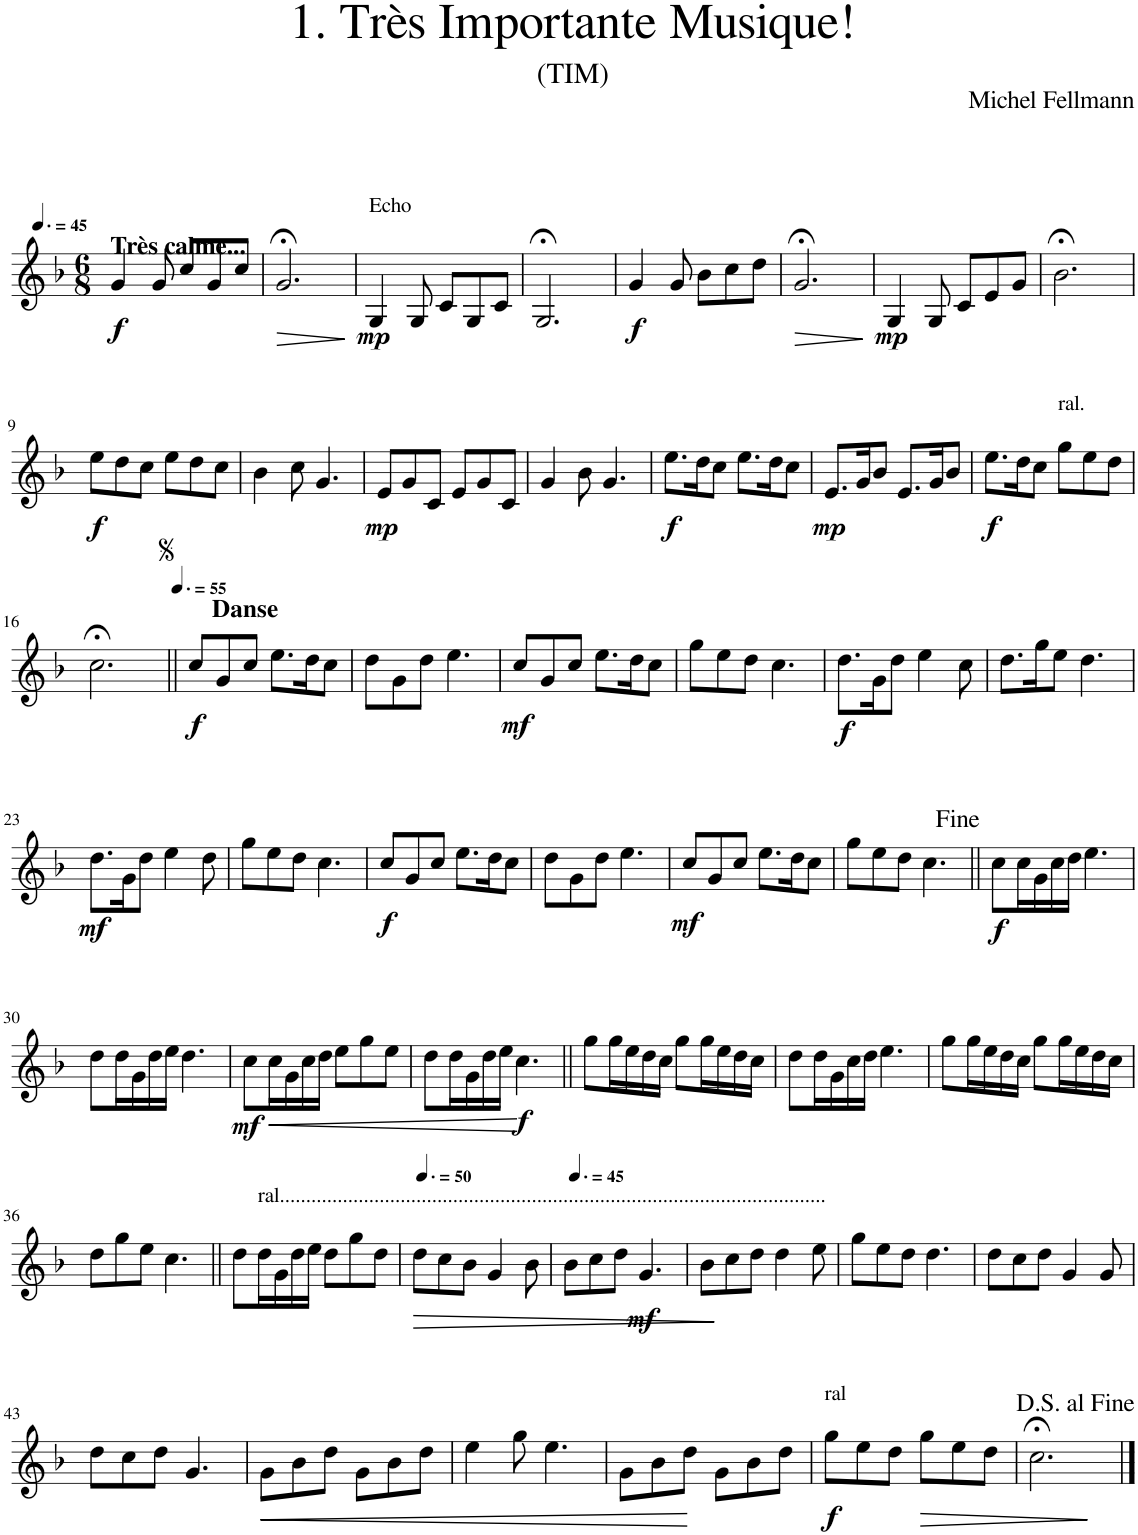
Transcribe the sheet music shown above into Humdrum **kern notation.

**kern	**dynam
*part1	*part1
*staff1	*staff1
*I"Cor en Fa	*
*I'Cor Fa	*
*clefG2	*
*Trd4c7	*
*k[b-]	*
*M6/8	*
*MM68	*
=1	=1
!LO:TX:a:B:t=Très calme...	!
!	!LO:DY:b
4g/	f
8g/	.
8cc/L	.
8g/	.
8cc/J	.
=2	=2
!	!LO:HP:b
2.g;</	>
.	]
=3	=3
!LO:TX:a:t=Echo	!
!	!LO:DY:b
4G/	mp
8G/	.
8c/L	.
8G/	.
8c/J	.
=4	=4
2.G;</	.
=5	=5
!	!LO:DY:b
4g/	f
8g/	.
8b-\L	.
8cc\	.
8dd\J	.
=6	=6
!	!LO:HP:b
2.g;</	>
.	]
=7	=7
!	!LO:DY:b
4G/	mp
8G/	.
8c/L	.
8e/	.
8g/J	.
=8	=8
2.b-;<\	.
!!LO:LB:g=z
=9	=9
!	!LO:DY:b
8ee\L	f
8dd\	.
8cc\J	.
8ee\L	.
8dd\	.
8cc\J	.
=10	=10
4b-\	.
8cc\	.
4.g/	.
=11	=11
!	!LO:DY:b
8e/L	mp
8g/	.
8c/J	.
8e/L	.
8g/	.
8c/J	.
=12	=12
4g/	.
8b-\	.
4.g/	.
=13	=13
!	!LO:DY:b
8.ee\L	f
16dd\K	.
8cc\J	.
8.ee\L	.
16dd\K	.
8cc\J	.
=14	=14
!	!LO:DY:b
8.e/L	mp
16g/K	.
8b-/J	.
8.e/L	.
16g/K	.
8b-/J	.
=15	=15
!	!LO:DY:b
8.ee\L	f
16dd\K	.
8cc\J	.
!LO:TX:a:t=ral.	!
8gg\L	.
8ee\	.
8dd\J	.
!!LO:LB:g=z
=16	=16
2.cc;<\	.
=17||	=17||
*MM83	*
!LO:TX:a:B:t=Danse	!
!	!LO:DY:b
8cc/L	f
8g/	.
8cc/J	.
8.ee\L	.
16dd\K	.
8cc\J	.
=18	=18
8dd\L	.
8g\	.
8dd\J	.
4.ee\	.
=19	=19
!	!LO:DY:b
8cc/L	mf
8g/	.
8cc/J	.
8.ee\L	.
16dd\K	.
8cc\J	.
=20	=20
8gg\L	.
8ee\	.
8dd\J	.
4.cc\	.
=21	=21
!	!LO:DY:b
8.dd\L	f
16g\K	.
8dd\J	.
4ee\	.
8cc\	.
=22	=22
8.dd\L	.
16gg\K	.
8ee\J	.
4.dd\	.
!!LO:LB:g=z
=23	=23
!	!LO:DY:b
8.dd\L	mf
16g\K	.
8dd\J	.
4ee\	.
8dd\	.
=24	=24
8gg\L	.
8ee\	.
8dd\J	.
4.cc\	.
=25	=25
!	!LO:DY:b
8cc/L	f
8g/	.
8cc/J	.
8.ee\L	.
16dd\K	.
8cc\J	.
=26	=26
8dd\L	.
8g\	.
8dd\J	.
4.ee\	.
=27	=27
!	!LO:DY:b
8cc/L	mf
8g/	.
8cc/J	.
8.ee\L	.
16dd\K	.
8cc\J	.
=28	=28
8gg\L	.
8ee\	.
8dd\J	.
4.cc\	.
=29||	=29||
!	!LO:DY:b
8cc\L	f
16cc\L	.
16g\	.
16cc\	.
16dd\JJ	.
4.ee\	.
!!LO:LB:g=z
=30	=30
8dd\L	.
16dd\L	.
16g\	.
16dd\	.
16ee\JJ	.
4.dd\	.
=31	=31
!	!LO:DY:b
8cc\L	mf
!	!LO:HP:b
16cc\L	<
16g\	.
16cc\	.
16dd\JJ	.
8ee\L	.
8gg\	.
8ee\J	.
.	[
=32	=32
8dd\L	.
16dd\L	.
16g\	.
16dd\	.
16ee\JJ	.
!	!LO:DY:b
4.cc\	f
=33||	=33||
8gg\L	.
16gg\L	.
16ee\	.
16dd\	.
16cc\JJ	.
8gg\L	.
16gg\L	.
16ee\	.
16dd\	.
16cc\JJ	.
=34	=34
8dd\L	.
16dd\L	.
16g\	.
16cc\	.
16dd\JJ	.
4.ee\	.
=35	=35
8gg\L	.
16gg\L	.
16ee\	.
16dd\	.
16cc\JJ	.
8gg\L	.
16gg\L	.
16ee\	.
16dd\	.
16cc\JJ	.
!!LO:LB:g=z
=36	=36
8dd\L	.
8gg\	.
8ee\J	.
4.cc\	.
=37||	=37||
8dd\L	.
!LO:TX:a:t=ral........................................................................................................	!
16dd\L	.
16g\	.
16dd\	.
16ee\JJ	.
8dd\L	.
8gg\	.
8dd\J	.
=38	=38
*MM75	*
!	!LO:HP:b
8dd\L	>
8cc\	.
8b-\J	.
4g/	.
8b-\	.
.	]
=39	=39
*MM68	*
8b-\L	.
8cc\	.
8dd\J	.
!	!LO:DY:b
4.g/	mf
=40	=40
8b-\L	.
8cc\	.
8dd\J	.
4dd\	.
8ee\	.
=41	=41
8gg\L	.
8ee\	.
8dd\J	.
4.dd\	.
=42	=42
8dd\L	.
8cc\	.
8dd\J	.
4g/	.
8g/	.
!!LO:LB:g=z
=43	=43
8dd\L	.
8cc\	.
8dd\J	.
4.g/	.
=44	=44
!	!LO:HP:b
8g\L	<
8b-\	.
8dd\J	.
8g\L	.
8b-\	.
8dd\J	.
.	[
=45	=45
4ee\	.
8gg\	.
4.ee\	.
=46	=46
8g\L	.
8b-\	.
8dd\J	.
8g\L	.
8b-\	.
8dd\J	.
=47	=47
!LO:TX:a:t=ral	!
!	!LO:DY:b
8gg\L	f
8ee\	.
8dd\J	.
!	!LO:HP:b
8gg\L	>
8ee\	.
8dd\J	.
.	]
=48	=48
2.cc;<\	.
==	==
*-	*-
